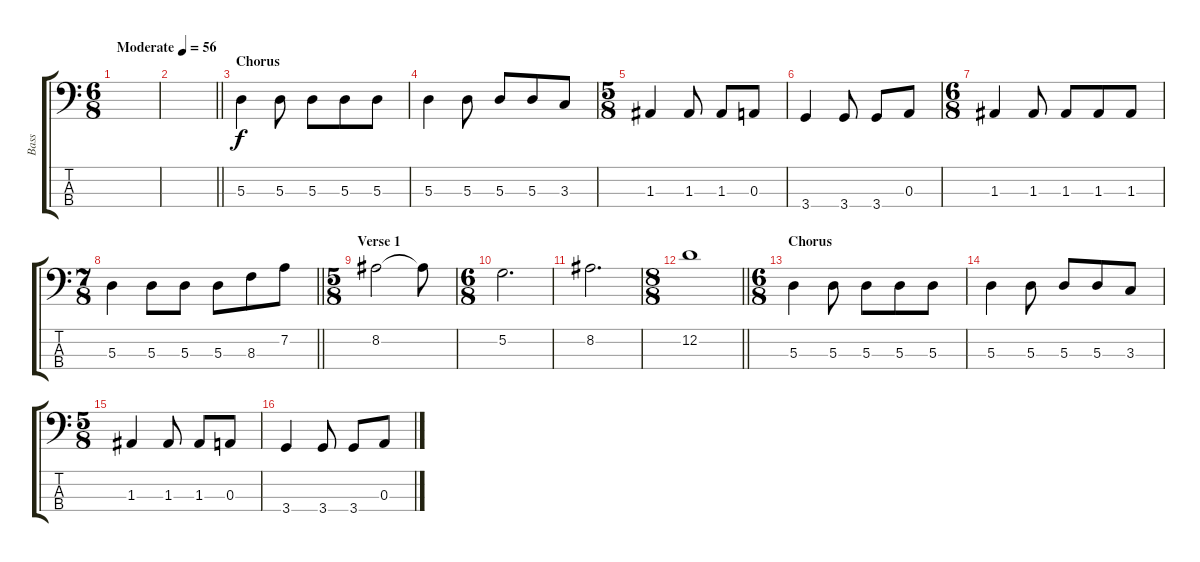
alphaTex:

\track ("Bass" "Bass") {instrument electricbassfinger}
\staff {score tabs}
\tuning (G2 D2 A1 E1) {hide}
\ts (6 8)
\tempo (56 "Moderate")
\clef f4
\ks c
|
\barLineRight lightlight
|
\section ("" "Chorus")
5.3.4 5.3.8 5.3.8 5.3.8 5.3.8 |
5.3.4 5.3.8 5.3.8 5.3.8 3.3.8 |
\ts (5 8)
1.3.4 1.3.8 1.3.8 0.3.8 |
3.4.4 3.4.8 3.4.8 0.3.8 |
\ts (6 8)
1.3.4 1.3.8 1.3.8 1.3.8 1.3.8 |
\ts (7 8)
\barLineRight lightlight
5.3.4 5.3.8 5.3.8 5.3.8 8.3.8 7.2.8 |
\ts (5 8)
\section ("" "Verse 1")
8.2.2 8.2{t}.8 |
\ts (6 8)
5.2.2{d} |
8.2.2{d} |
\ts (8 8)
\barLineRight lightlight
12.2.1 |
\ts (6 8)
\section ("" "Chorus")
5.3.4 5.3.8 5.3.8 5.3.8 5.3.8 |
5.3.4 5.3.8 5.3.8 5.3.8 3.3.8 |
\ts (5 8)
1.3.4 1.3.8 1.3.8 0.3.8 |
3.4.4 3.4.8 3.4.8 0.3.8
